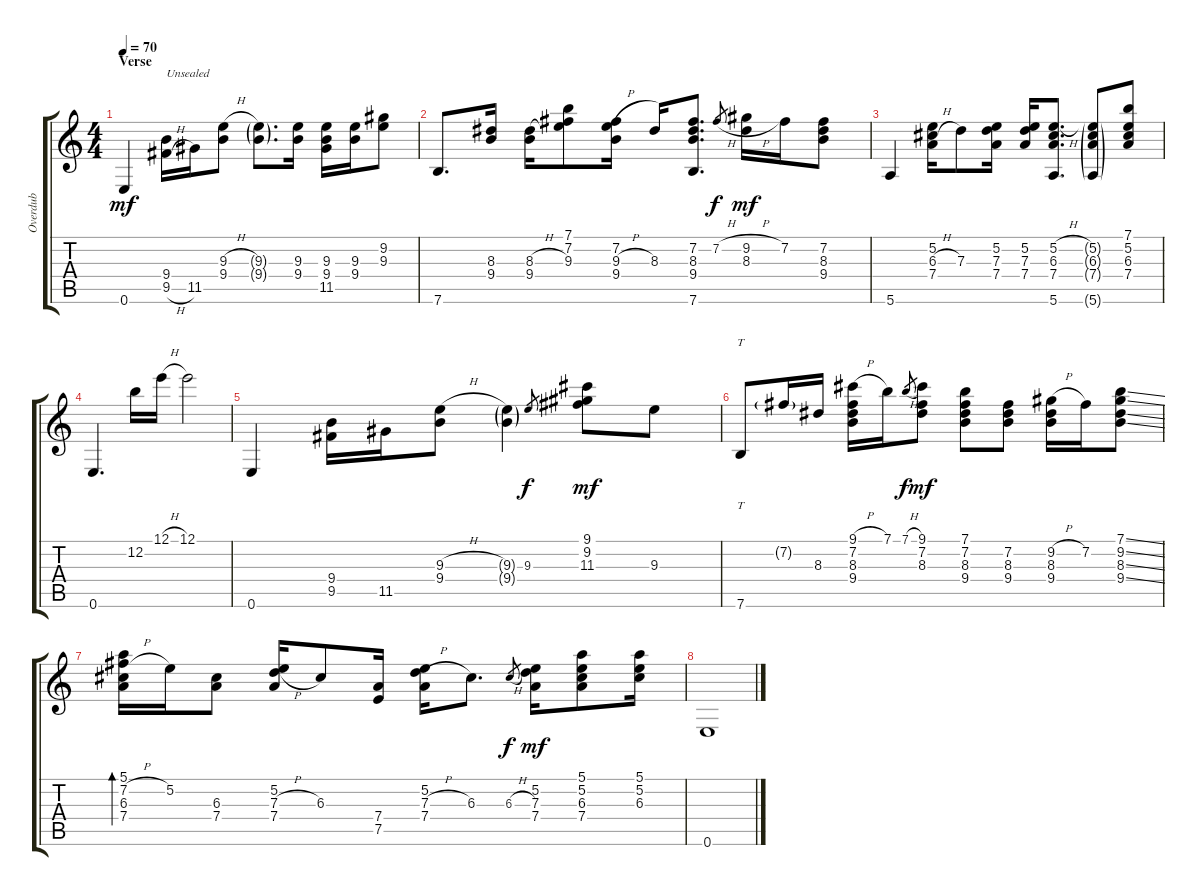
\track ("Overdub" "Overdub") {instrument acousticguitarsteel}
\staff {score tabs}
\tuning (E4 B3 G3 D3 A2 E2) {hide}
\ts (4 4)
\section ("" "Verse")
\tempo 70
\clef g2
\ks c
0.6.4{dy mf} (9.4 9.5{h}).16{txt "Unsealed"} 11.5.16 (9.3{h} 9.4).8 (9.3{g} 9.4{g}).8{d} (9.3 9.4).16 (9.3 9.4 11.5).16 (9.3 9.4).16 (9.2 9.3).8 |
7.6.8{d} (8.3 9.4).16 (8.3{h} 9.4).16 (7.1 7.2 9.3).8 (7.2 9.3{h} 9.4).16 8.3.16 (7.2 8.3 9.4 7.6).8{d} 7.2{h}.8{gr dy f} (9.2{h} 8.3).16{dy mf} 7.2.16 (7.2 8.3 9.4).8 |
5.6.4 (5.2 6.3{h} 7.4).16 7.3.8 (5.2 7.3 7.4).16 (5.2 7.3 7.4).16 (5.2{h} 6.3 7.4 5.6).8{d} (5.2{g} 6.3{g} 7.4{g} 5.6{g}).8 (7.1 5.2 6.3 7.4).8 |
0.6.4{d} 12.2.16 12.1{h}.16 12.1.2 |
0.6.4 (9.4 9.5).16 11.5.16 (9.3{h} 9.4).8 (9.3{g} 9.4{g}).4 9.3.8{gr dy f} (9.1 9.2 11.3).8{dy mf} 9.3.8 |
7.6.8{tt} 7.2{g}.16 8.3.16 (9.1{h} 7.2 8.3 9.4).16 7.1.16 7.1{h}.8{gr dy f} (9.1 7.2 8.3).8{dy mf} (7.1 7.2 8.3 9.4).8 (7.2 8.3 9.4).8 (9.2{h} 8.3 9.4).16 7.2.16 (7.1{ss} 9.2{ss} 8.3{ss} 9.4{ss}).8 |
(5.1 7.2{h} 6.3 7.4).16{bd 120} 5.2.16 (6.3 7.4).8 (5.2 7.3{h} 7.4).16 6.3.8 (7.4 7.5).16 (5.2 7.3{h} 7.4).16 6.3.8{d} 6.3{h}.8{gr dy f} (5.2 7.3 7.4).16{dy mf} (5.1 5.2 6.3 7.4).8 (5.1 5.2 6.3).16 |
0.6.1
